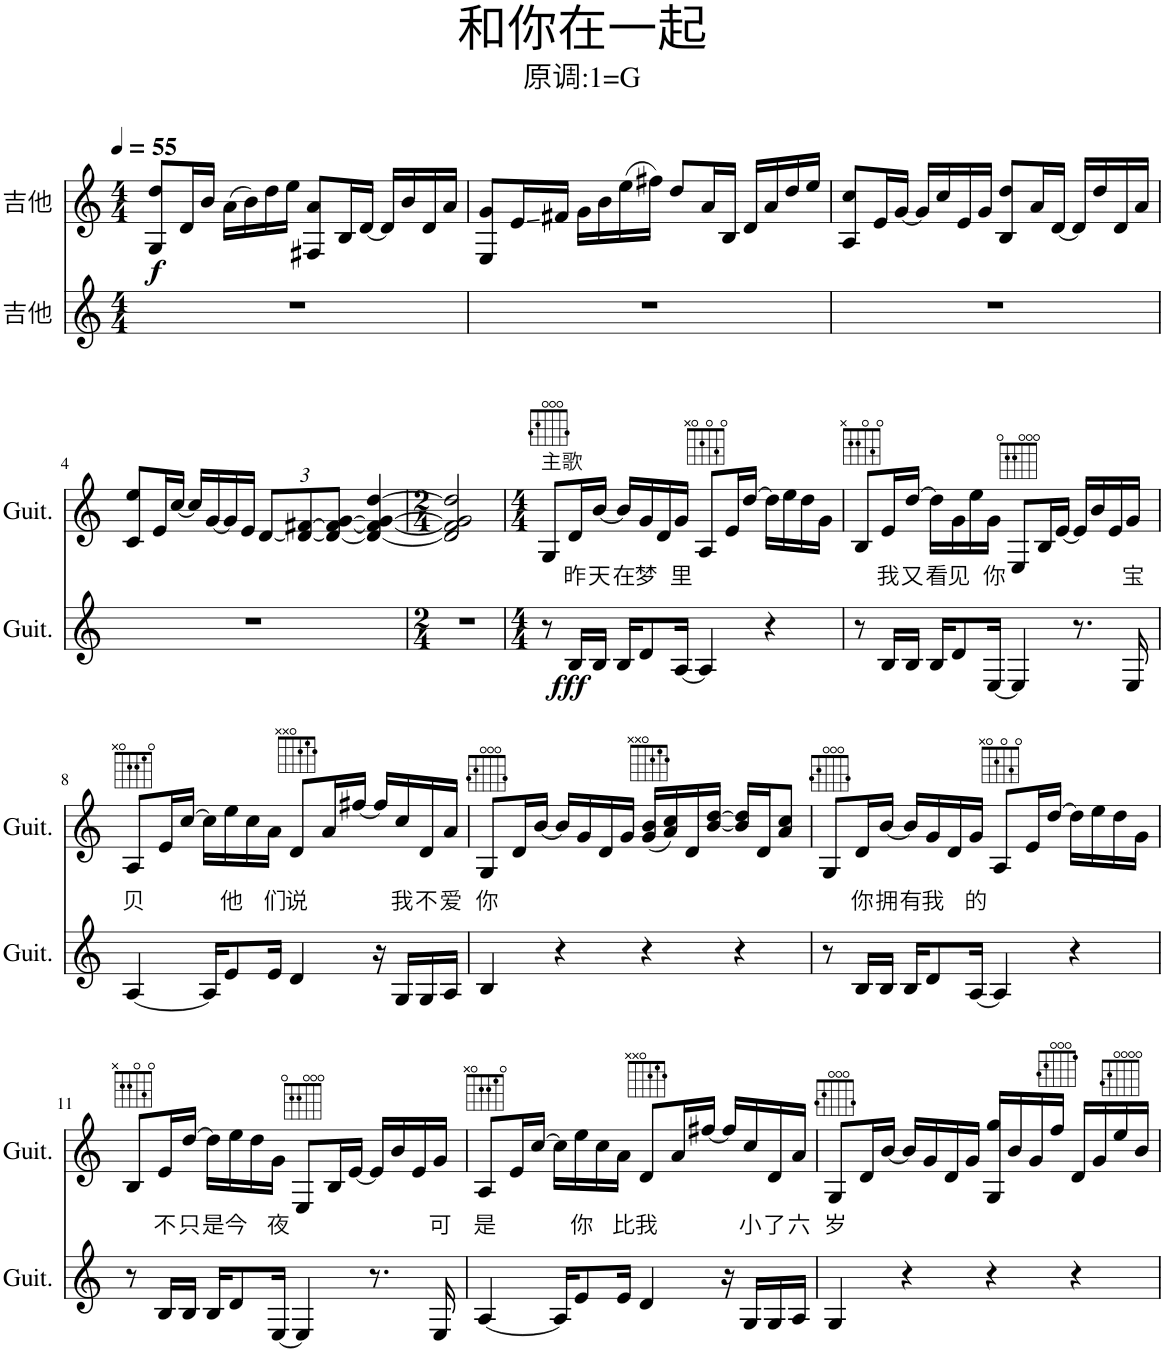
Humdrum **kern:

**kern	**dynam	**kern	**text	**dynam
*part2	*part2	*part1	*part1	*part1
*staff2	*staff2	*staff1	*staff1	*staff1
*I"吉他	*	*I"吉他	*	*
*clefG2	*	*clefG2	*	*
*Trd7c12	*	*Trd7c12	*	*
*k[]	*	*k[]	*	*
*M4/4	*	*M4/4	*	*
*MM55	*	*MM55	*	*
=1	=1	=1	=1	=1
!	!	!	!	!LO:DY:b
1r	.	8G/ 8dd/L	.	f
.	.	16d/L	.	.
.	.	16b/JJ	.	.
.	.	(16a\LL	.	.
.	.	16b\)	.	.
.	.	16dd\	.	.
.	.	16ee\JJ	.	.
.	.	8F#X/ 8a/L	.	.
.	.	16B/L	.	.
.	.	[16d/JJ	.	.
.	.	16d/LL]	.	.
.	.	16b/	.	.
.	.	16d/	.	.
.	.	16a/JJ	.	.
=2	=2	=2	=2	=2
1r	.	8E/ 8g/L	.	.
.	.	16e/L	.	.
.	.	16f#X/JJ	.	.
.	.	16g\LL	.	.
.	.	16b\	.	.
.	.	(16ee\	.	.
.	.	16ff#X\JJ)	.	.
.	.	8dd/L	.	.
.	.	16a/L	.	.
.	.	16B/JJ	.	.
.	.	16d/LL	.	.
.	.	16a/	.	.
.	.	16dd/	.	.
.	.	16ee/JJ	.	.
=3	=3	=3	=3	=3
1r	.	8A/ 8cc/L	.	.
.	.	16e/L	.	.
.	.	[16g/JJ	.	.
.	.	16g/LL]	.	.
.	.	16cc/	.	.
.	.	16e/	.	.
.	.	16g/JJ	.	.
.	.	8B/ 8dd/L	.	.
.	.	16a/L	.	.
.	.	[16d/JJ	.	.
.	.	16d/LL]	.	.
.	.	16dd/	.	.
.	.	16d/	.	.
.	.	16a/JJ	.	.
!!LO:LB:g=z
=4	=4	=4	=4	=4
1r	.	8c/ 8ee/L	.	.
.	.	16e/L	.	.
.	.	[16cc/JJ	.	.
.	.	16cc/LL]	.	.
.	.	[16g/	.	.
.	.	16g/]	.	.
.	.	16e/JJ	.	.
*	*	*Xbrackettup	*	*
.	.	[12d/L	.	.
.	.	12d/_ [12f#X/	.	.
.	.	12d/_ 12f#/_ [12g/J	.	.
.	.	4d/_ 4f#/_ 4g/_ [4dd/	.	.
=5	=5	=5	=5	=5
*M2/4	*	*M2/4	*	*
2r	.	2d/] 2f#/] 2g/] 2dd/]	.	.
=6	=6	=6	=6	=6
*M4/4	*	*M4/4	*	*
!	!	!LO:TX:a:t=主歌	!	!
8r	.	8G/L	.	.
!	!LO:DY:b	!	!LO:LY:b	!
16B/LL	fff	16d/L	昨	.
!	!	!	!LO:LY:b	!
16B/JJ	.	[16b/JJ	天	.
!	!	!	!LO:LY:b	!
16B/KL	.	16b/LL]	在	.
!	!	!	!LO:LY:b	!
8d/	.	16g/	梦	.
.	.	16d/	.	.
!	!	!	!LO:LY:b	!
[16A/Jk	.	16g/JJ	里	.
4A/]	.	8A/L	.	.
.	.	16e/L	.	.
.	.	[16dd/JJ	.	.
4r	.	16dd\LL]	.	.
.	.	16ee\	.	.
.	.	16dd\	.	.
.	.	16g\JJ	.	.
=7	=7	=7	=7	=7
8r	.	8B/L	.	.
!	!	!	!LO:LY:b	!
16B/LL	.	16e/L	我	.
!	!	!	!LO:LY:b	!
16B/JJ	.	[16dd/JJ	又	.
!	!	!	!LO:LY:b	!
16B/KL	.	16dd\LL]	看	.
!	!	!	!LO:LY:b	!
8d/	.	16g\	见	.
.	.	16ee\	.	.
!	!	!	!LO:LY:b	!
[16E/Jk	.	16g\JJ	你	.
4E/]	.	8E/L	.	.
.	.	16B/L	.	.
.	.	[16e/JJ	.	.
8.r	.	16e/LL]	.	.
.	.	16b/	.	.
.	.	16e/	.	.
!	!	!	!LO:LY:b	!
16E/	.	16g/JJ	宝	.
!!LO:LB:g=z
=8	=8	=8	=8	=8
!	!	!	!LO:LY:b	!
[4A/	.	8A/L	贝	.
.	.	16e/L	.	.
.	.	[16cc/JJ	.	.
16A/KL]	.	16cc\LL]	.	.
!	!	!	!LO:LY:b	!
8e/	.	16ee\	他	.
.	.	16cc\	.	.
!	!	!	!LO:LY:b	!
16e/Jk	.	16a\JJ	们	.
!	!	!	!LO:LY:b	!
4d/	.	8d/L	说	.
.	.	16a/L	.	.
.	.	[16ff#X/JJ	.	.
16r	.	16ff#/LL]	.	.
!	!	!	!LO:LY:b	!
16G/LL	.	16cc/	我	.
!	!	!	!LO:LY:b	!
16G/	.	16d/	不	.
!	!	!	!LO:LY:b	!
16A/JJ	.	16a/JJ	爱	.
=9	=9	=9	=9	=9
!	!	!	!LO:LY:b	!
4B/	.	8G/L	你	.
.	.	16d/L	.	.
.	.	[16b/JJ	.	.
4r	.	16b/LL]	.	.
.	.	16g/	.	.
.	.	16d/	.	.
.	.	16g/JJ	.	.
4r	.	(16g/ 16b/LL	.	.
.	.	16a/ 16cc/)	.	.
.	.	16d/	.	.
.	.	[16b/ [16dd/JJ	.	.
4r	.	16b/] 16dd/]LL	.	.
.	.	16d/J	.	.
.	.	8a/ 8cc/J	.	.
=10	=10	=10	=10	=10
8r	.	8G/L	.	.
!	!	!	!LO:LY:b	!
16B/LL	.	16d/L	你	.
!	!	!	!LO:LY:b	!
16B/JJ	.	[16b/JJ	拥	.
!	!	!	!LO:LY:b	!
16B/KL	.	16b/LL]	有	.
!	!	!	!LO:LY:b	!
8d/	.	16g/	我	.
.	.	16d/	.	.
!	!	!	!LO:LY:b	!
[16A/Jk	.	16g/JJ	的	.
4A/]	.	8A/L	.	.
.	.	16e/L	.	.
.	.	[16dd/JJ	.	.
4r	.	16dd\LL]	.	.
.	.	16ee\	.	.
.	.	16dd\	.	.
.	.	16g\JJ	.	.
!!LO:LB:g=z
=11	=11	=11	=11	=11
8r	.	8B/L	.	.
!	!	!	!LO:LY:b	!
16B/LL	.	16e/L	不	.
!	!	!	!LO:LY:b	!
16B/JJ	.	[16dd/JJ	只	.
!	!	!	!LO:LY:b	!
16B/KL	.	16dd\LL]	是	.
!	!	!	!LO:LY:b	!
8d/	.	16ee\	今	.
.	.	16dd\	.	.
!	!	!	!LO:LY:b	!
[16E/Jk	.	16g\JJ	夜	.
4E/]	.	8E/L	.	.
.	.	16B/L	.	.
.	.	[16e/JJ	.	.
8.r	.	16e/LL]	.	.
.	.	16b/	.	.
.	.	16e/	.	.
!	!	!	!LO:LY:b	!
16E/	.	16g/JJ	可	.
=12	=12	=12	=12	=12
!	!	!	!LO:LY:b	!
[4A/	.	8A/L	是	.
.	.	16e/L	.	.
.	.	[16cc/JJ	.	.
16A/KL]	.	16cc\LL]	.	.
!	!	!	!LO:LY:b	!
8e/	.	16ee\	你	.
.	.	16cc\	.	.
!	!	!	!LO:LY:b	!
16e/Jk	.	16a\JJ	比	.
!	!	!	!LO:LY:b	!
4d/	.	8d/L	我	.
.	.	16a/L	.	.
.	.	[16ff#X/JJ	.	.
16r	.	16ff#/LL]	.	.
!	!	!	!LO:LY:b	!
16G/LL	.	16cc/	小	.
!	!	!	!LO:LY:b	!
16G/	.	16d/	了	.
!	!	!	!LO:LY:b	!
16A/JJ	.	16a/JJ	六	.
=13	=13	=13	=13	=13
!	!	!	!LO:LY:b	!
4G/	.	8G/L	岁	.
.	.	16d/L	.	.
.	.	[16b/JJ	.	.
4r	.	16b/LL]	.	.
.	.	16g/	.	.
.	.	16d/	.	.
.	.	16g/JJ	.	.
4r	.	16G/ 16gg/LL	.	.
.	.	16b/	.	.
.	.	16g/	.	.
.	.	16ff/JJ	.	.
4r	.	16d/LL	.	.
.	.	16g/	.	.
.	.	16ee/	.	.
.	.	16b/JJ	.	.
=	=	=	=	=
*-	*-	*-	*-	*-
